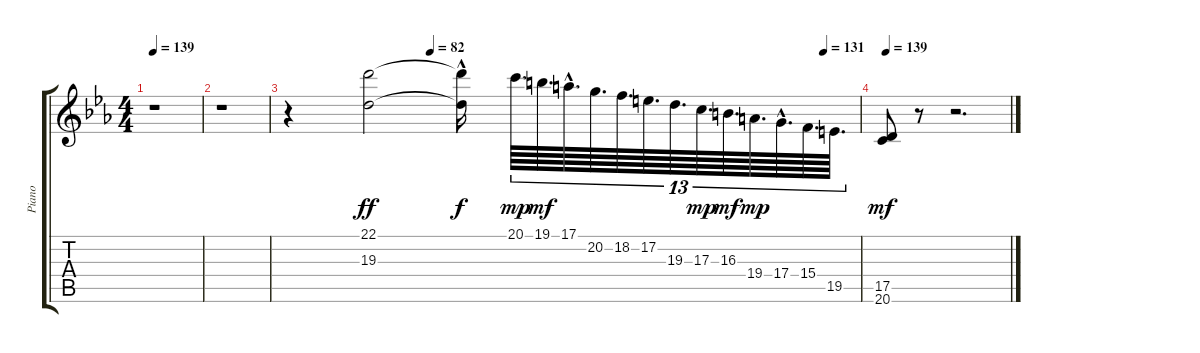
\track ("Piano" "Piano") {instrument acousticgrandpiano}
\staff {score tabs}
\tuning (E4 B3 G3 D3 A2 E2) {hide}
\ts (4 4)
\tempo 139
\clef g2
\ks cminor
r.1{dy f} |
r.1 |
\tempo (82 0.25)
\tempo (131 0.9375)
r.4 (22.1 19.3).2{dy ff} (22.1{hac t} 19.3{t}).16{dy f} 20.1.64{d tu (13 8) dy mp} 19.1.64{d tu (13 8) dy mf} 17.1{hac}.64{d tu (13 8)} 20.2.64{d tu (13 8)} 18.2.64{d tu (13 8)} 17.2.64{d tu (13 8)} 19.3.64{d tu (13 8)} 17.3.64{d tu (13 8) dy mp} 16.3.64{d tu (13 8) dy mf} 19.4.64{d tu (13 8) dy mp} 17.4{hac}.64{d tu (13 8)} 15.4.64{d tu (13 8)} 19.5.64{d tu (13 8)} |
\tempo 139
(17.5 20.6).8{dy mf} r.8 r.2{d}
